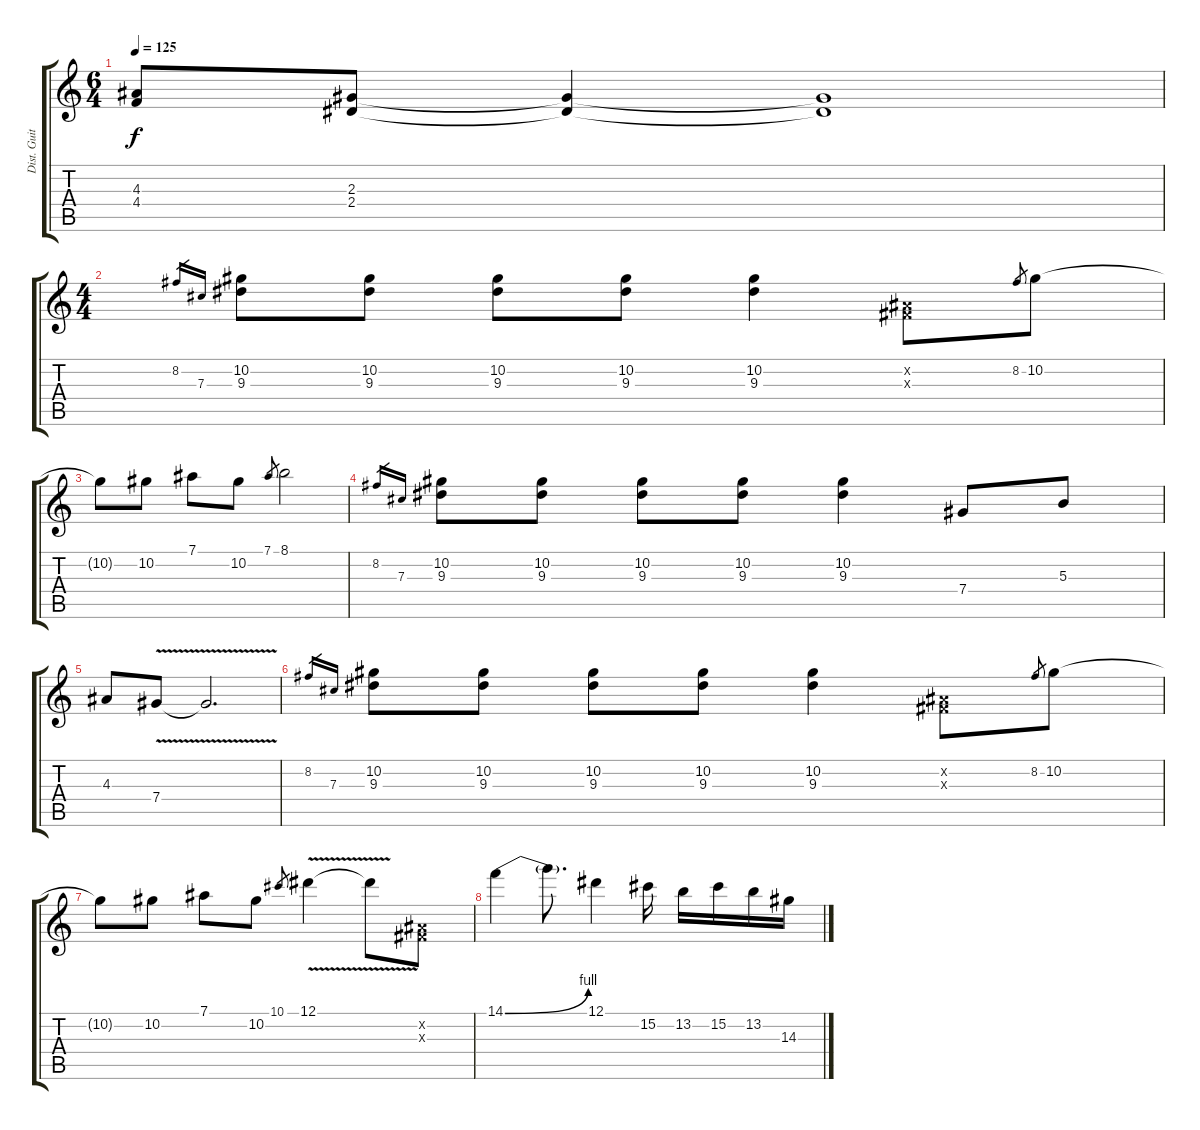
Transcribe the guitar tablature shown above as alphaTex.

\track ("Dist. Guitar 1" "Dist. Guit") {instrument distortionguitar}
\staff {score tabs}
\tuning (Eb4 Bb3 Gb3 Db3 Ab2 Eb2) {hide}
\ts (6 4)
\tempo 125
\clef g2
\ks c
(4.3 4.4).8{dy f} (2.3 2.4).8 (2.3{t} 2.4{t}).4 (2.3{t} 2.4{t}).1 |
\ts (4 4)
8.2.16{gr} 7.3.16{gr} (10.2 9.3).8 (10.2 9.3).8 (10.2 9.3).8 (10.2 9.3).8 (10.2 9.3).4 (0.2{x} 0.3{x}).8 8.2.8{gr} 10.2.8 |
10.2{t}.8 10.2.8 7.1.8 10.2.8 7.1.8{gr} 8.1.2 |
8.2.16{gr} 7.3.16{gr} (10.2 9.3).8 (10.2 9.3).8 (10.2 9.3).8 (10.2 9.3).8 (10.2 9.3).4 7.4.8 5.3.8 |
4.3.8 7.4{v}.8 7.4{t}.2{d} |
8.2.16{gr} 7.3.16{gr} (10.2 9.3).8 (10.2 9.3).8 (10.2 9.3).8 (10.2 9.3).8 (10.2 9.3).4 (0.2{x} 0.3{x}).8 8.2.8{gr} 10.2.8 |
10.2{t}.8 10.2.8 7.1.8 10.2.8 10.1.8{gr} 12.1{v}.4 12.1{t}.8 (0.2{x} 0.3{x}).8 |
14.1{be (bend 0 0 60 4)}.4 14.1{t}.8{d} 12.1.4 15.2.16 13.2.16 15.2.16 13.2.16 14.3.16
